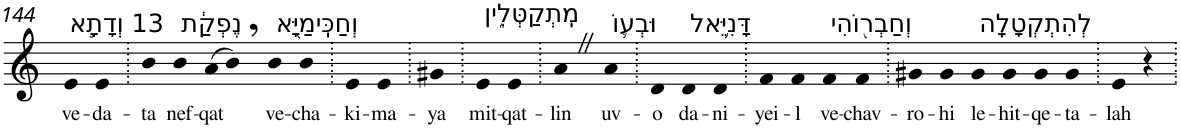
**kern	**text
*part1	*part1
*staff1	*staff1
*I"Piano	*
*I'Pno	*
!!LO:PB:g=z
*clefG2	*
*k[]	*
=144	=144
!LO:TX:a:t=13 וְדָתָ֣א	!
!	!LO:LY:b
4e	ve-
!	!LO:LY:b
4e	-da-
=145.	=145.
!	!LO:LY:b
4b	-ta
!LO:TX:a:t=נֶפְקַ֔ת	!
!	!LO:LY:b
4b	nef-
!	!LO:LY:b
(>8a	-qat
8b,)	.
!LO:TX:a:t=וְחַכִּֽימַיָּ֖א	!
!	!LO:LY:b
4b	ve-
!	!LO:LY:b
4b	-cha-
=146.	=146.
!	!LO:LY:b
4e	-ki-
!	!LO:LY:b
4e	-ma-
=147.	=147.
!	!LO:LY:b
4g#X	-ya
=148.	=148.
!LO:TX:a:t=מִֽתְקַטְּלִ֑ין	!
!	!LO:LY:b
4e	mit-
!	!LO:LY:b
4e	-qat-
=149.	=149.
!	!LO:LY:b
4aZ	-lin
!LO:TX:a:t=וּבְע֛וֹ	!
!	!LO:LY:b
4a	uv-
=150.	=150.
!	!LO:LY:b
4d	-o
!LO:TX:a:t=דָּנִיֵּ֥אל	!
!	!LO:LY:b
4d	da-
!	!LO:LY:b
4d	-ni-
=151.	=151.
!	!LO:LY:b
4f	-yei-
!	!LO:LY:b
4f	-l
!LO:TX:a:t=וְחַבְר֖וֹהִי	!
!	!LO:LY:b
4f	ve-
!	!LO:LY:b
4f	-chav-
=152.	=152.
!	!LO:LY:b
4g#X	-ro-
!	!LO:LY:b
4g#	-hi
!LO:TX:a:t=לְהִתְקְטָלָֽה	!
!	!LO:LY:b
4g#	le-
!	!LO:LY:b
4g#	-hit-
!	!LO:LY:b
4g#	-qe-
!	!LO:LY:b
4g#	-ta-
=153.	=153.
!	!LO:LY:b
4e	-lah
4r	.
=.	=.
*-	*-
